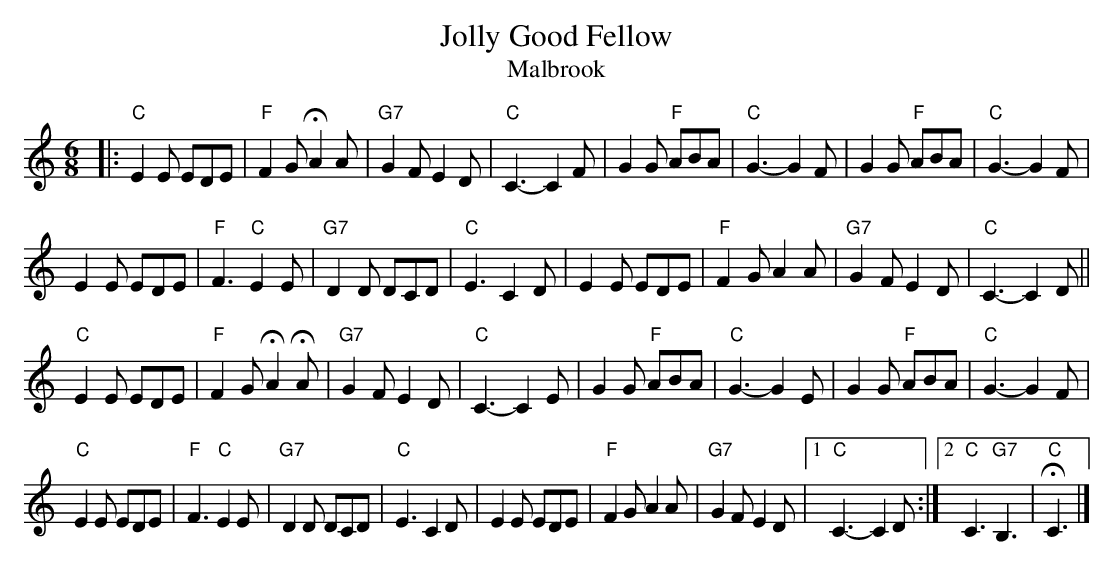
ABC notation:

X:1
T:Jolly Good Fellow
T:Malbrook
K:C
L:1/8
M:6/8
|:"C"E2E EDE | "F"F2G HA2A | "G7"G2FE2D | "C"C3-C2F | G2G "F"ABA | "C"G3-G2F | G2G "F"ABA | "C"G3-G2F |
E2E EDE | "F"F3 "C"E2E | "G7"D2D DCD | "C"E3C2D | E2E EDE | "F"F2G A2A | "G7"G2F E2D | "C"C3-C2D ||
"C"E2E EDE | "F"F2G  HA2 HA | "G7"G2F E2D | "C"C3-C2E | G2G "F"ABA | "C"G3-G2E | G2G "F"ABA | "C"G3-G2F |
"C"E2E EDE | "F"F3 "C"E2E | "G7"D2D DCD | "C"E3C2D | E2E EDE | "F"F2G A2A | "G7"G2F E2D |1"C"C3-C2D :|2"C"C3 "G7"B,3 | "C"HC3|]
